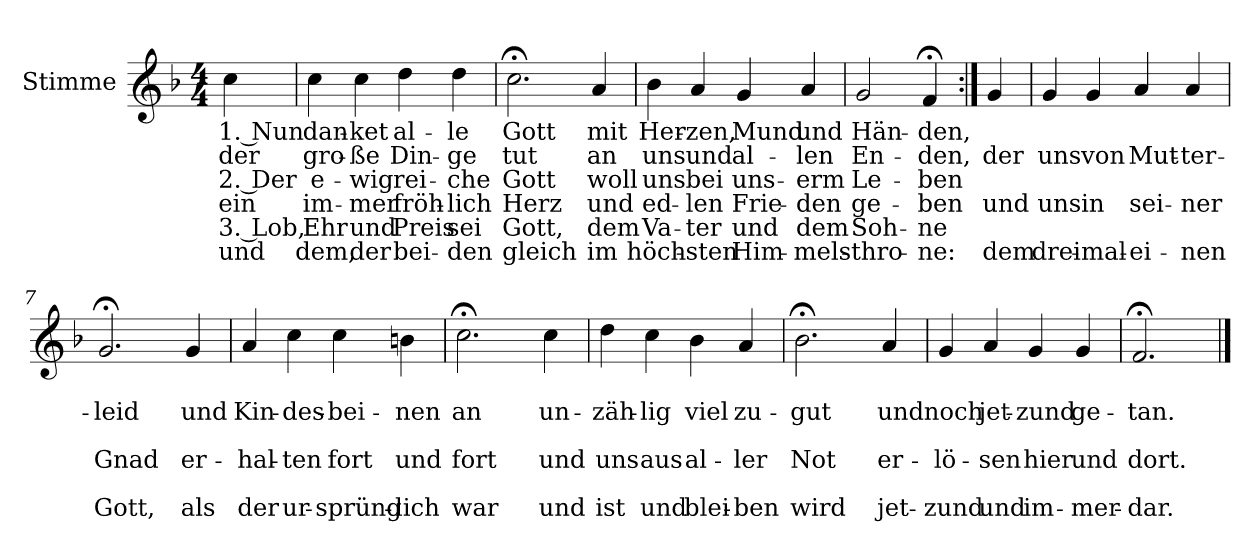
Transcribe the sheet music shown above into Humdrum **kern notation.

**kern	**text	**text	**text	**text	**text	**text
*part1	*part1	*part1	*part1	*part1	*part1	*part1
*staff1	*staff1	*staff1	*staff1	*staff1	*staff1	*staff1
*I"Stimme	*	*	*	*	*	*
*I'St.	*	*	*	*	*	*
*clefG2	*	*	*	*	*	*
*k[b-]	*	*	*	*	*	*
*M4/4	*	*	*	*	*	*
=	=	=	=	=	=	=
!	!LO:LY:b	!LO:LY:b	!LO:LY:b	!LO:LY:b	!LO:LY:b	!LO:LY:b
4cc\	1. Nun	der	2. Der	ein	3. Lob,	und
=1	=1	=1	=1	=1	=1	=1
!	!LO:LY:b	!LO:LY:b	!LO:LY:b	!LO:LY:b	!LO:LY:b	!LO:LY:b
4cc\	dan-	gro-	e-	im-	Ehr	dem,
!	!LO:LY:b	!LO:LY:b	!LO:LY:b	!LO:LY:b	!LO:LY:b	!LO:LY:b
4cc\	-ket	-ße	-wig	-mer	und	der
!	!LO:LY:b	!LO:LY:b	!LO:LY:b	!LO:LY:b	!LO:LY:b	!LO:LY:b
4dd\	al-	Din-	rei-	fröh-	Preis	bei-
!	!LO:LY:b	!LO:LY:b	!LO:LY:b	!LO:LY:b	!LO:LY:b	!LO:LY:b
4dd\	-le	-ge	-che	-lich	sei	-den
=2	=2	=2	=2	=2	=2	=2
!	!LO:LY:b	!LO:LY:b	!LO:LY:b	!LO:LY:b	!LO:LY:b	!LO:LY:b
2.cc;<\	Gott	tut	Gott	Herz	Gott,	gleich
!	!LO:LY:b	!LO:LY:b	!LO:LY:b	!LO:LY:b	!LO:LY:b	!LO:LY:b
4a/	mit	an	woll	und	dem	im
=3	=3	=3	=3	=3	=3	=3
!	!LO:LY:b	!LO:LY:b	!LO:LY:b	!LO:LY:b	!LO:LY:b	!LO:LY:b
4b-\	Her-	uns	uns	ed-	Va-	höch-
!	!LO:LY:b	!LO:LY:b	!LO:LY:b	!LO:LY:b	!LO:LY:b	!LO:LY:b
4a/	-zen,	und	bei	-len	-ter	-sten
!	!LO:LY:b	!LO:LY:b	!LO:LY:b	!LO:LY:b	!LO:LY:b	!LO:LY:b
4g/	Mund	al-	uns-	Frie-	und	Him-
!	!LO:LY:b	!LO:LY:b	!LO:LY:b	!LO:LY:b	!LO:LY:b	!LO:LY:b
4a/	und	-len	-erm	-den	dem	-mels-
=4	=4	=4	=4	=4	=4	=4
!	!LO:LY:b	!LO:LY:b	!LO:LY:b	!LO:LY:b	!LO:LY:b	!LO:LY:b
2g/	Hän-	En-	Le-	ge-	Soh-	-thro-
!	!LO:LY:b	!LO:LY:b	!LO:LY:b	!LO:LY:b	!LO:LY:b	!LO:LY:b
4f;</	-den,	-den,	-ben	-ben	-ne	-ne:
=5:|!	=5:|!	=5:|!	=5:|!	=5:|!	=5:|!	=5:|!
!	!	!LO:LY:b	!	!LO:LY:b	!	!LO:LY:b
4g/	.	der	.	und	.	dem
!!LO:LB:g=z
=6	=6	=6	=6	=6	=6	=6
!	!	!LO:LY:b	!	!LO:LY:b	!	!LO:LY:b
4g/	.	uns	.	uns	.	drei-
!	!	!LO:LY:b	!	!LO:LY:b	!	!LO:LY:b
4g/	.	von	.	in	.	-mal-
!	!	!LO:LY:b	!	!LO:LY:b	!	!LO:LY:b
4a/	.	Mut-	.	sei-	.	-ei-
!	!	!LO:LY:b	!	!LO:LY:b	!	!LO:LY:b
4a/	.	-ter-	.	-ner	.	-nen
=7	=7	=7	=7	=7	=7	=7
!	!	!LO:LY:b	!	!LO:LY:b	!	!LO:LY:b
2.g;</	.	-leid	.	Gnad	.	Gott,
!	!	!LO:LY:b	!	!LO:LY:b	!	!LO:LY:b
4g/	.	und	.	er-	.	als
=8	=8	=8	=8	=8	=8	=8
!	!	!LO:LY:b	!	!LO:LY:b	!	!LO:LY:b
4a/	.	Kin-	.	-hal-	.	der
!	!	!LO:LY:b	!	!LO:LY:b	!	!LO:LY:b
4cc\	.	-des-	.	-ten	.	ur-
!	!	!LO:LY:b	!	!LO:LY:b	!	!LO:LY:b
4cc\	.	-bei-	.	fort	.	-sprüng-
!	!	!LO:LY:b	!	!LO:LY:b	!	!LO:LY:b
4bn\	.	-nen	.	und	.	-lich
=9	=9	=9	=9	=9	=9	=9
!	!	!LO:LY:b	!	!LO:LY:b	!	!LO:LY:b
2.cc;<\	.	an	.	fort	.	war
!	!	!LO:LY:b	!	!LO:LY:b	!	!LO:LY:b
4cc\	.	un-	.	und	.	und
=10	=10	=10	=10	=10	=10	=10
!	!	!LO:LY:b	!	!LO:LY:b	!	!LO:LY:b
4dd\	.	-zäh-	.	uns	.	ist
!	!	!LO:LY:b	!	!LO:LY:b	!	!LO:LY:b
4cc\	.	-lig	.	aus	.	und
!	!	!LO:LY:b	!	!LO:LY:b	!	!LO:LY:b
4b-\	.	viel	.	al-	.	blei-
!	!	!LO:LY:b	!	!LO:LY:b	!	!LO:LY:b
4a/	.	zu-	.	-ler	.	-ben
=11	=11	=11	=11	=11	=11	=11
!	!	!LO:LY:b	!	!LO:LY:b	!	!LO:LY:b
2.b-;<\	.	-gut	.	Not	.	wird
!	!	!LO:LY:b	!	!LO:LY:b	!	!LO:LY:b
4a/	.	und	.	er-	.	jet-
!!LO:LB:g=z
=12	=12	=12	=12	=12	=12	=12
!	!	!LO:LY:b	!	!LO:LY:b	!	!LO:LY:b
4g/	.	noch	.	-lö-	.	-zund
!	!	!LO:LY:b	!	!LO:LY:b	!	!LO:LY:b
4a/	.	jet-	.	-sen	.	und
!	!	!LO:LY:b	!	!LO:LY:b	!	!LO:LY:b
4g/	.	-zund	.	hier	.	im-
!	!	!LO:LY:b	!	!LO:LY:b	!	!LO:LY:b
4g/	.	ge-	.	und	.	-mer-
=13	=13	=13	=13	=13	=13	=13
!	!	!LO:LY:b	!	!LO:LY:b	!	!LO:LY:b
2.f;</	.	-tan.	.	dort.	.	-dar.
==	==	==	==	==	==	==
*-	*-	*-	*-	*-	*-	*-
